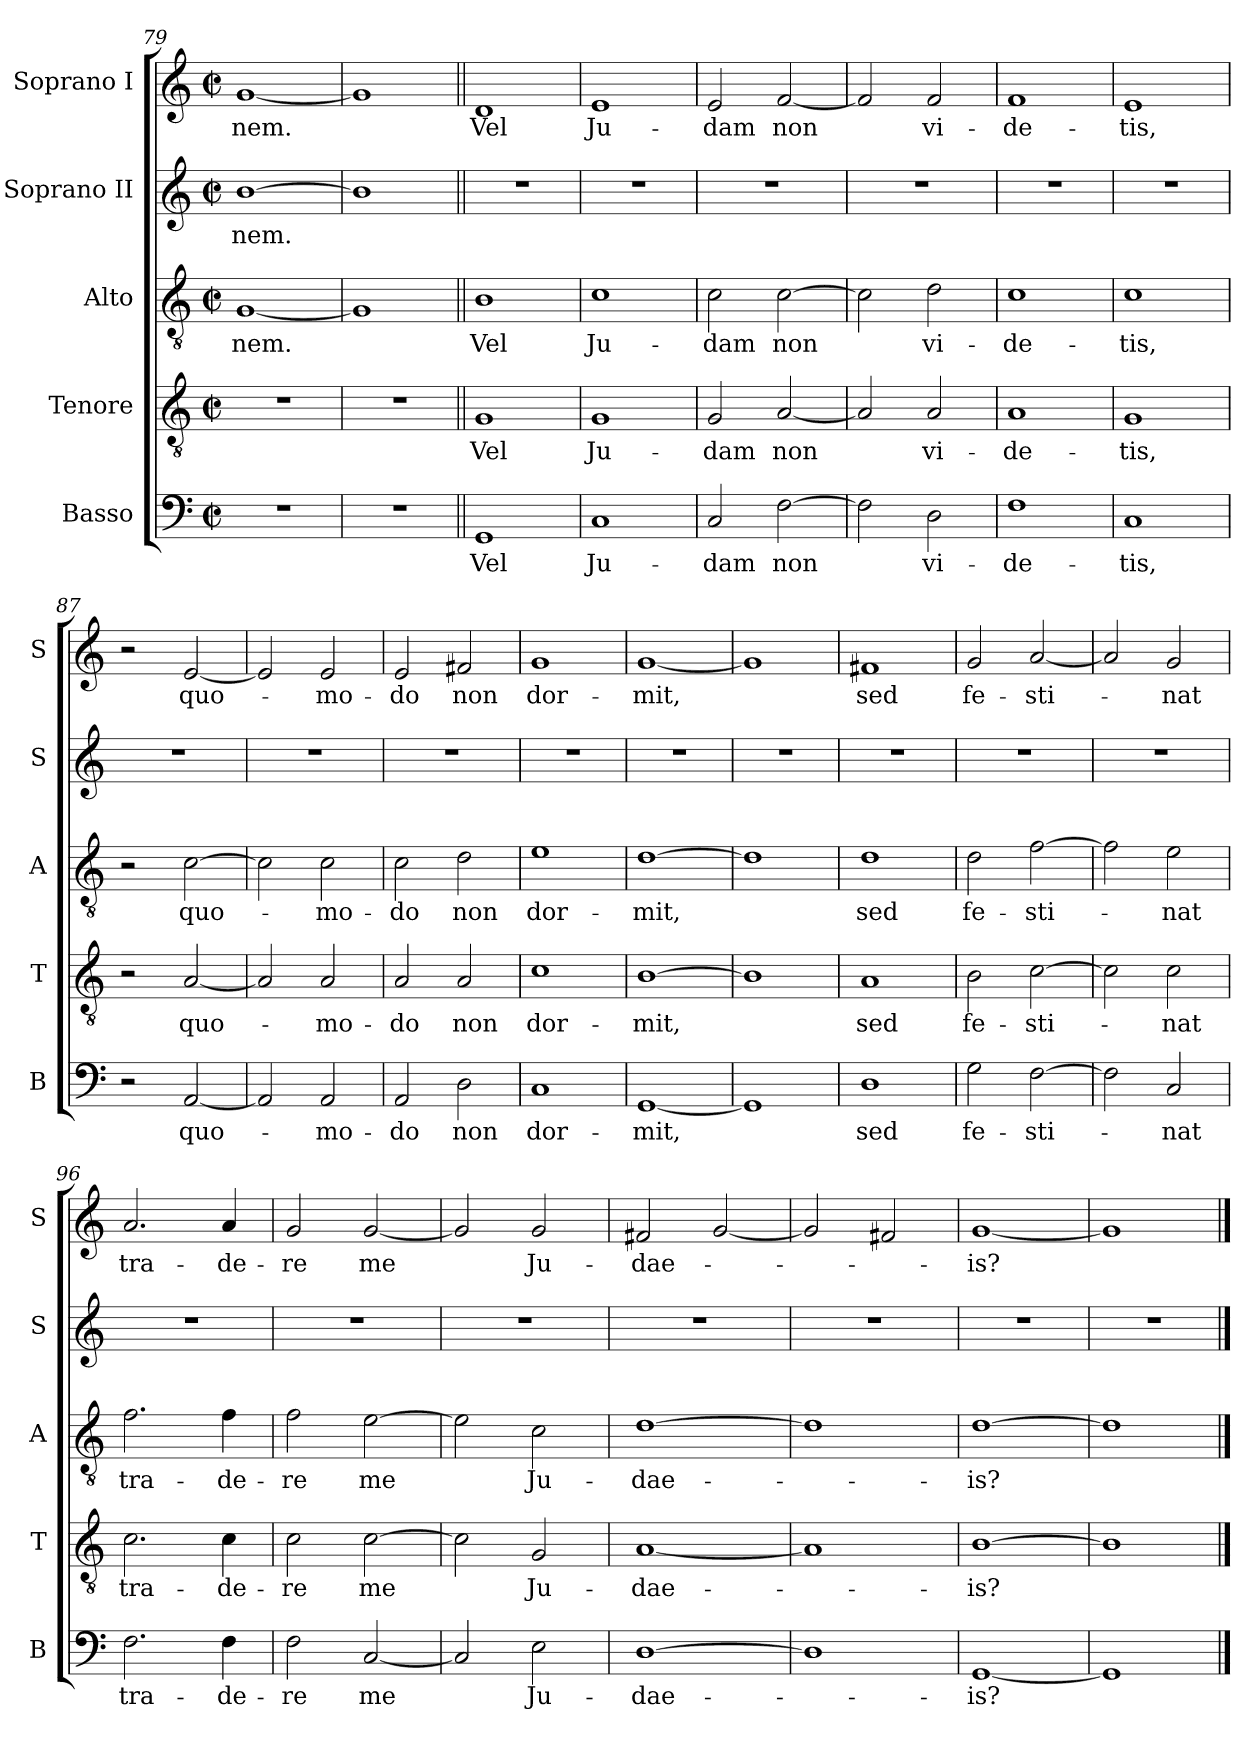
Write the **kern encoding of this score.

**kern	**text	**kern	**text	**kern	**text	**kern	**text	**kern	**text
*part5	*part5	*part4	*part4	*part3	*part3	*part2	*part2	*part1	*part1
*staff5	*staff5	*staff4	*staff4	*staff3	*staff3	*staff2	*staff2	*staff1	*staff1
*I"Basso	*	*I"Tenore	*	*I"Alto	*	*I"Soprano II	*	*I"Soprano I	*
*I'B	*	*I'T	*	*I'A	*	*I'S	*	*I'S	*
*clefF4	*	*clefGv2	*	*clefGv2	*	*clefG2	*	*clefG2	*
*k[]	*	*k[]	*	*k[]	*	*k[]	*	*k[]	*
*M2/2	*	*M2/2	*	*M2/2	*	*M2/2	*	*M2/2	*
*met(c|)	*	*met(c|)	*	*met(c|)	*	*met(c|)	*	*met(c|)	*
=79	=79	=79	=79	=79	=79	=79	=79	=79	=79
1r	.	1r	.	[1G	-nem.	[1b	-nem.	[1g	-nem.
=80	=80	=80	=80	=80	=80	=80	=80	=80	=80
1r	.	1r	.	1G]	.	1b]	.	1g]	.
=81||	=81||	=81||	=81||	=81||	=81||	=81||	=81||	=81||	=81||
1GG	Vel	1G	Vel	1B	Vel	1r	.	1d	Vel
=82	=82	=82	=82	=82	=82	=82	=82	=82	=82
1C	Ju-	1G	Ju-	1c	Ju-	1r	.	1e	Ju-
=83	=83	=83	=83	=83	=83	=83	=83	=83	=83
2C/	-dam	2G/	-dam	2c\	-dam	1r	.	2e/	-dam
[2F\	non	[2A/	non	[2c\	non	.	.	[2f/	non
=84	=84	=84	=84	=84	=84	=84	=84	=84	=84
2F\]	.	2A/]	.	2c\]	.	1r	.	2f/]	.
2D\	vi-	2A/	vi-	2d\	vi-	.	.	2f/	vi-
=85	=85	=85	=85	=85	=85	=85	=85	=85	=85
1F	-de-	1A	-de-	1c	-de-	1r	.	1f	-de-
=86	=86	=86	=86	=86	=86	=86	=86	=86	=86
1C	-tis,	1G	-tis,	1c	-tis,	1r	.	1e	-tis,
=87	=87	=87	=87	=87	=87	=87	=87	=87	=87
2r	.	2r	.	2r	.	1r	.	2r	.
[2AA/	quo-	[2A/	quo-	[2c\	quo-	.	.	[2e/	quo-
=88	=88	=88	=88	=88	=88	=88	=88	=88	=88
2AA/]	.	2A/]	.	2c\]	.	1r	.	2e/]	.
2AA/	-mo-	2A/	-mo-	2c\	-mo-	.	.	2e/	-mo-
=89	=89	=89	=89	=89	=89	=89	=89	=89	=89
2AA/	-do	2A/	-do	2c\	-do	1r	.	2e/	-do
2D\	non	2A/	non	2d\	non	.	.	2f#X/	non
=90	=90	=90	=90	=90	=90	=90	=90	=90	=90
1C	dor-	1c	dor-	1e	dor-	1r	.	1g	dor-
=91	=91	=91	=91	=91	=91	=91	=91	=91	=91
[1GG	-mit,	[1B	-mit,	[1d	-mit,	1r	.	[1g	-mit,
=92	=92	=92	=92	=92	=92	=92	=92	=92	=92
1GG]	.	1B]	.	1d]	.	1r	.	1g]	.
=93	=93	=93	=93	=93	=93	=93	=93	=93	=93
1D	sed	1A	sed	1d	sed	1r	.	1f#X	sed
=94	=94	=94	=94	=94	=94	=94	=94	=94	=94
2G\	fe-	2B\	fe-	2d\	fe-	1r	.	2g/	fe-
[2F\	-sti-	[2c\	-sti-	[2f\	-sti-	.	.	[2a/	-sti-
=95	=95	=95	=95	=95	=95	=95	=95	=95	=95
2F\]	.	2c\]	.	2f\]	.	1r	.	2a/]	.
2C/	-nat	2c\	-nat	2e\	-nat	.	.	2g/	-nat
=96	=96	=96	=96	=96	=96	=96	=96	=96	=96
2.F\	tra-	2.c\	tra-	2.f\	tra-	1r	.	2.a/	tra-
4F\	-de-	4c\	-de-	4f\	-de-	.	.	4a/	-de-
=97	=97	=97	=97	=97	=97	=97	=97	=97	=97
2F\	-re	2c\	-re	2f\	-re	1r	.	2g/	-re
[2C/	me	[2c\	me	[2e\	me	.	.	[2g/	me
=98	=98	=98	=98	=98	=98	=98	=98	=98	=98
2C/]	.	2c\]	.	2e\]	.	1r	.	2g/]	.
2E\	Ju-	2G/	Ju-	2c\	Ju-	.	.	2g/	Ju-
=99	=99	=99	=99	=99	=99	=99	=99	=99	=99
[1D	-dae-	[1A	-dae-	[1d	-dae-	1r	.	2f#X/	-dae-
.	.	.	.	.	.	.	.	[2g/	.
=100	=100	=100	=100	=100	=100	=100	=100	=100	=100
1D]	.	1A]	.	1d]	.	1r	.	2g/]	.
.	.	.	.	.	.	.	.	2f#X/	.
=101	=101	=101	=101	=101	=101	=101	=101	=101	=101
[1GG	-is?	[1B	-is?	[1d	-is?	1r	.	[1g	-is?
=102	=102	=102	=102	=102	=102	=102	=102	=102	=102
1GG]	.	1B]	.	1d]	.	1r	.	1g]	.
==	==	==	==	==	==	==	==	==	==
*-	*-	*-	*-	*-	*-	*-	*-	*-	*-
